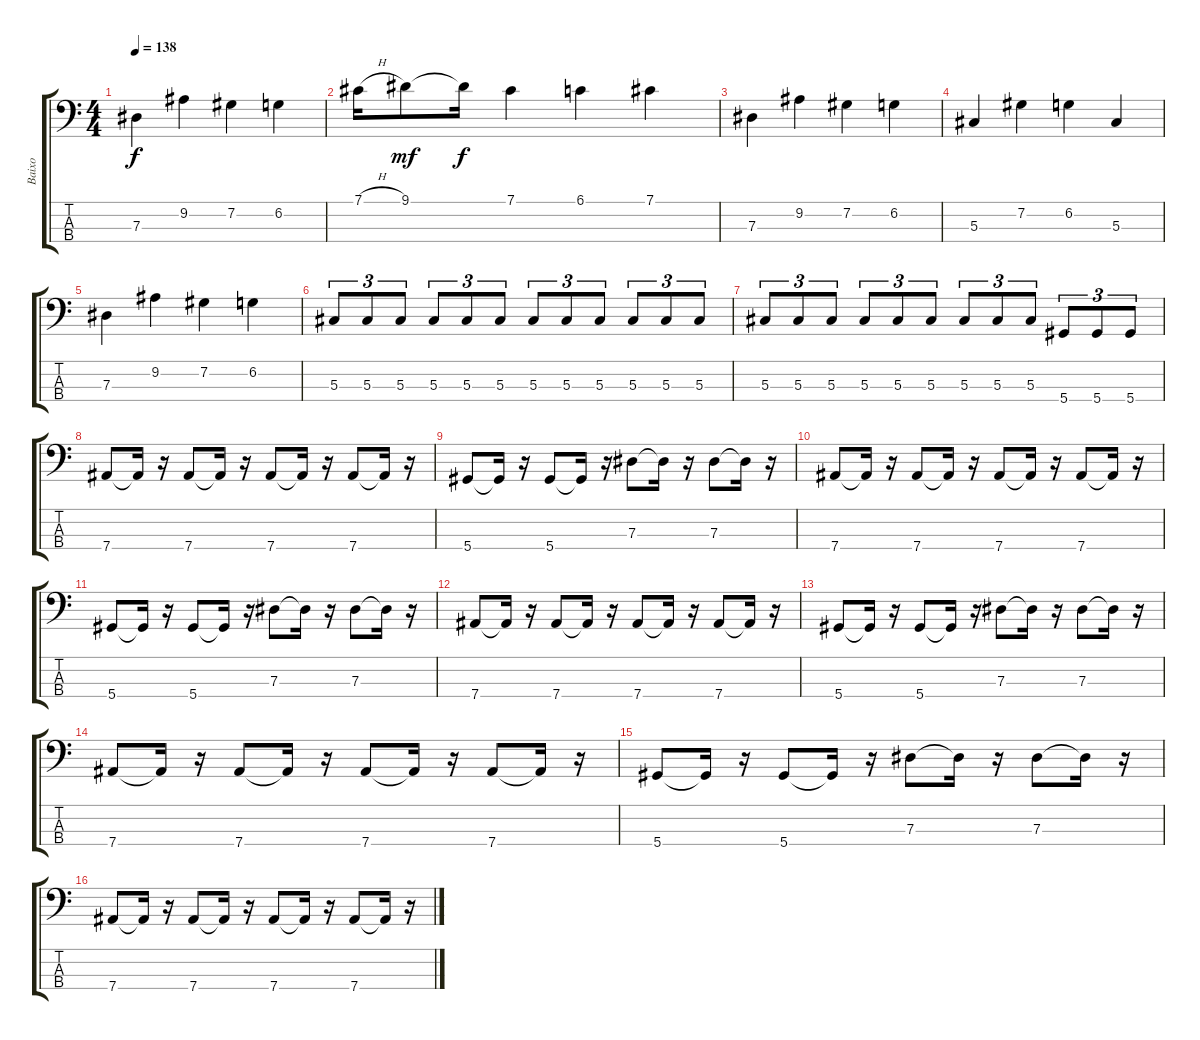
\track ("Baixo" "Baixo") {instrument electricbasspick}
\staff {score tabs}
\tuning (Gb2 Db2 Ab1 Eb1) {hide}
\ts (4 4)
\tempo 138
\clef f4
\ks c
7.3.4{dy f} 9.2.4 7.2.4 6.2.4 |
7.1{h}.16 9.1.8{dy mf} 9.1{t}.16{dy f} 7.1.4 6.1.4 7.1.4 |
7.3.4 9.2.4 7.2.4 6.2.4 |
5.3.4 7.2.4 6.2.4 5.3.4 |
7.3.4 9.2.4 7.2.4 6.2.4 |
5.3.8{tu (3 2)} 5.3.8{tu (3 2)} 5.3.8{tu (3 2)} 5.3.8{tu (3 2)} 5.3.8{tu (3 2)} 5.3.8{tu (3 2)} 5.3.8{tu (3 2)} 5.3.8{tu (3 2)} 5.3.8{tu (3 2)} 5.3.8{tu (3 2)} 5.3.8{tu (3 2)} 5.3.8{tu (3 2)} |
5.3.8{tu (3 2)} 5.3.8{tu (3 2)} 5.3.8{tu (3 2)} 5.3.8{tu (3 2)} 5.3.8{tu (3 2)} 5.3.8{tu (3 2)} 5.3.8{tu (3 2)} 5.3.8{tu (3 2)} 5.3.8{tu (3 2)} 5.4.8{tu (3 2)} 5.4.8{tu (3 2)} 5.4.8{tu (3 2)} |
7.4.8 7.4{t}.16 r.16 7.4.8 7.4{t}.16 r.16 7.4.8 7.4{t}.16 r.16 7.4.8 7.4{t}.16 r.16 |
5.4.8 5.4{t}.16 r.16 5.4.8 5.4{t}.16 r.16 7.3.8 7.3{t}.16 r.16 7.3.8 7.3{t}.16 r.16 |
7.4.8 7.4{t}.16 r.16 7.4.8 7.4{t}.16 r.16 7.4.8 7.4{t}.16 r.16 7.4.8 7.4{t}.16 r.16 |
5.4.8 5.4{t}.16 r.16 5.4.8 5.4{t}.16 r.16 7.3.8 7.3{t}.16 r.16 7.3.8 7.3{t}.16 r.16 |
7.4.8 7.4{t}.16 r.16 7.4.8 7.4{t}.16 r.16 7.4.8 7.4{t}.16 r.16 7.4.8 7.4{t}.16 r.16 |
5.4.8 5.4{t}.16 r.16 5.4.8 5.4{t}.16 r.16 7.3.8 7.3{t}.16 r.16 7.3.8 7.3{t}.16 r.16 |
7.4.8 7.4{t}.16 r.16 7.4.8 7.4{t}.16 r.16 7.4.8 7.4{t}.16 r.16 7.4.8 7.4{t}.16 r.16 |
5.4.8 5.4{t}.16 r.16 5.4.8 5.4{t}.16 r.16 7.3.8 7.3{t}.16 r.16 7.3.8 7.3{t}.16 r.16 |
7.4.8 7.4{t}.16 r.16 7.4.8 7.4{t}.16 r.16 7.4.8 7.4{t}.16 r.16 7.4.8 7.4{t}.16 r.16
